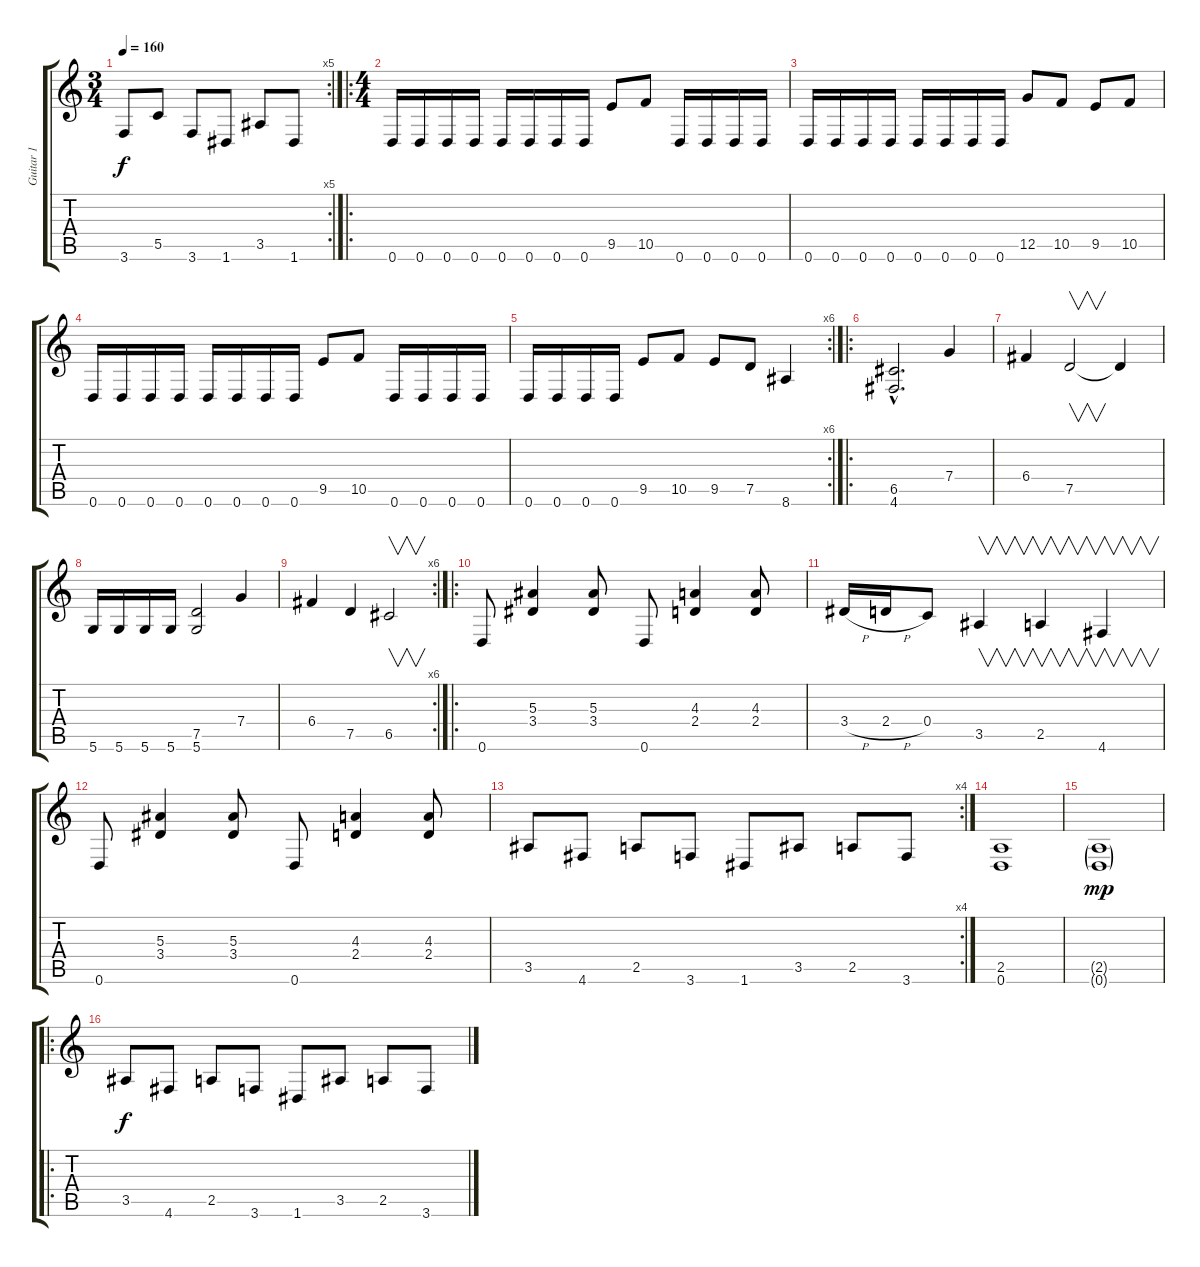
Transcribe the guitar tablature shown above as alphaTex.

\track ("Guitar 1" "Guitar 1") {instrument distortionguitar}
\staff {score tabs}
\tuning (D4 A3 F3 C3 G2 D2) {hide}
\rc 5
\ts (3 4)
\tempo 160
\clef g2
\ks c
3.6.8{dy f} 5.5.8 3.6.8 1.6.8 3.5.8 1.6.8 |
\ro
\ts (4 4)
0.6.16 0.6.16 0.6.16 0.6.16 0.6.16 0.6.16 0.6.16 0.6.16 9.5.8 10.5.8 0.6.16 0.6.16 0.6.16 0.6.16 |
0.6.16 0.6.16 0.6.16 0.6.16 0.6.16 0.6.16 0.6.16 0.6.16 12.5.8 10.5.8 9.5.8 10.5.8 |
0.6.16 0.6.16 0.6.16 0.6.16 0.6.16 0.6.16 0.6.16 0.6.16 9.5.8 10.5.8 0.6.16 0.6.16 0.6.16 0.6.16 |
\rc 6
0.6.16 0.6.16 0.6.16 0.6.16 9.5.8 10.5.8 9.5.8 7.5.8 8.6.4 |
\ro
(6.5{hac} 4.6{hac}).2{d} 7.4.4 |
6.4.4 7.5.2{v} 7.5{t}.4 |
5.6.16 5.6.16 5.6.16 5.6.16 (7.5 5.6).2 7.4.4 |
\rc 6
6.4.4 7.5.4 6.5.2{v} |
\ro
0.6.8 (5.3 3.4).4 (5.3 3.4).8 0.6.8 (4.3 2.4).4 (4.3 2.4).8 |
3.4{h}.16 2.4{h}.16 0.4.8 3.5.4{v} 2.5.4{v} 4.6.4{v} |
0.6.8 (5.3 3.4).4 (5.3 3.4).8 0.6.8 (4.3 2.4).4 (4.3 2.4).8 |
\rc 4
3.5.8 4.6.8 2.5.8 3.6.8 1.6.8 3.5.8 2.5.8 3.6.8 |
(2.5 0.6).1 |
(2.5{g} 0.6{g}).1{dy mp} |
\ro
3.5.8{dy f} 4.6.8 2.5.8 3.6.8 1.6.8 3.5.8 2.5.8 3.6.8
